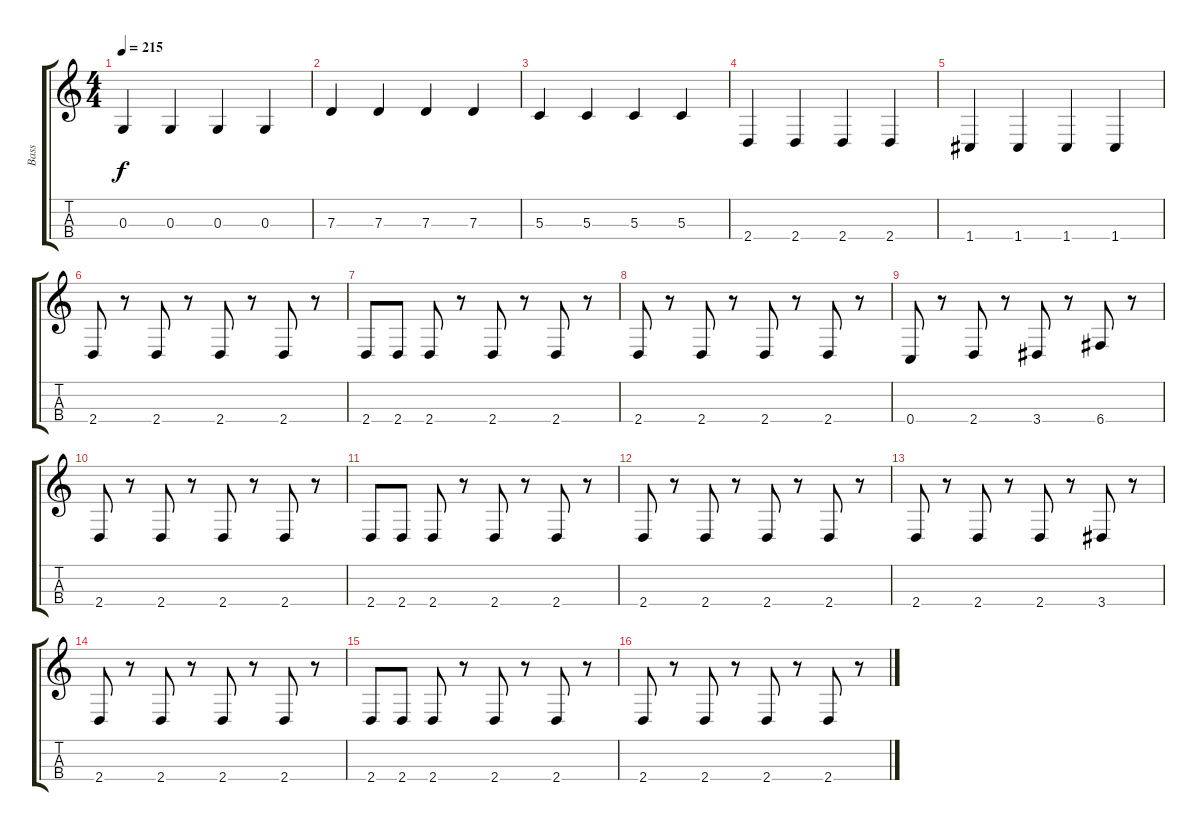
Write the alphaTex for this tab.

\track ("Bass" "Bass") {instrument electricbassfinger}
\staff {score tabs}
\tuning (G3 C3 G2 C2) {hide}
\ts (4 4)
\tempo 215
\clef g2
\ks c
0.3.4{dy f} 0.3.4 0.3.4 0.3.4 |
7.3.4 7.3.4 7.3.4 7.3.4 |
5.3.4 5.3.4 5.3.4 5.3.4 |
2.4.4 2.4.4 2.4.4 2.4.4 |
1.4.4 1.4.4 1.4.4 1.4.4 |
2.4.8 r.8 2.4.8 r.8 2.4.8 r.8 2.4.8 r.8 |
2.4.8 2.4.8 2.4.8 r.8 2.4.8 r.8 2.4.8 r.8 |
2.4.8 r.8 2.4.8 r.8 2.4.8 r.8 2.4.8 r.8 |
0.4.8 r.8 2.4.8 r.8 3.4.8 r.8 6.4.8 r.8 |
2.4.8 r.8 2.4.8 r.8 2.4.8 r.8 2.4.8 r.8 |
2.4.8 2.4.8 2.4.8 r.8 2.4.8 r.8 2.4.8 r.8 |
2.4.8 r.8 2.4.8 r.8 2.4.8 r.8 2.4.8 r.8 |
2.4.8 r.8 2.4.8 r.8 2.4.8 r.8 3.4.8 r.8 |
2.4.8 r.8 2.4.8 r.8 2.4.8 r.8 2.4.8 r.8 |
2.4.8 2.4.8 2.4.8 r.8 2.4.8 r.8 2.4.8 r.8 |
2.4.8 r.8 2.4.8 r.8 2.4.8 r.8 2.4.8 r.8
